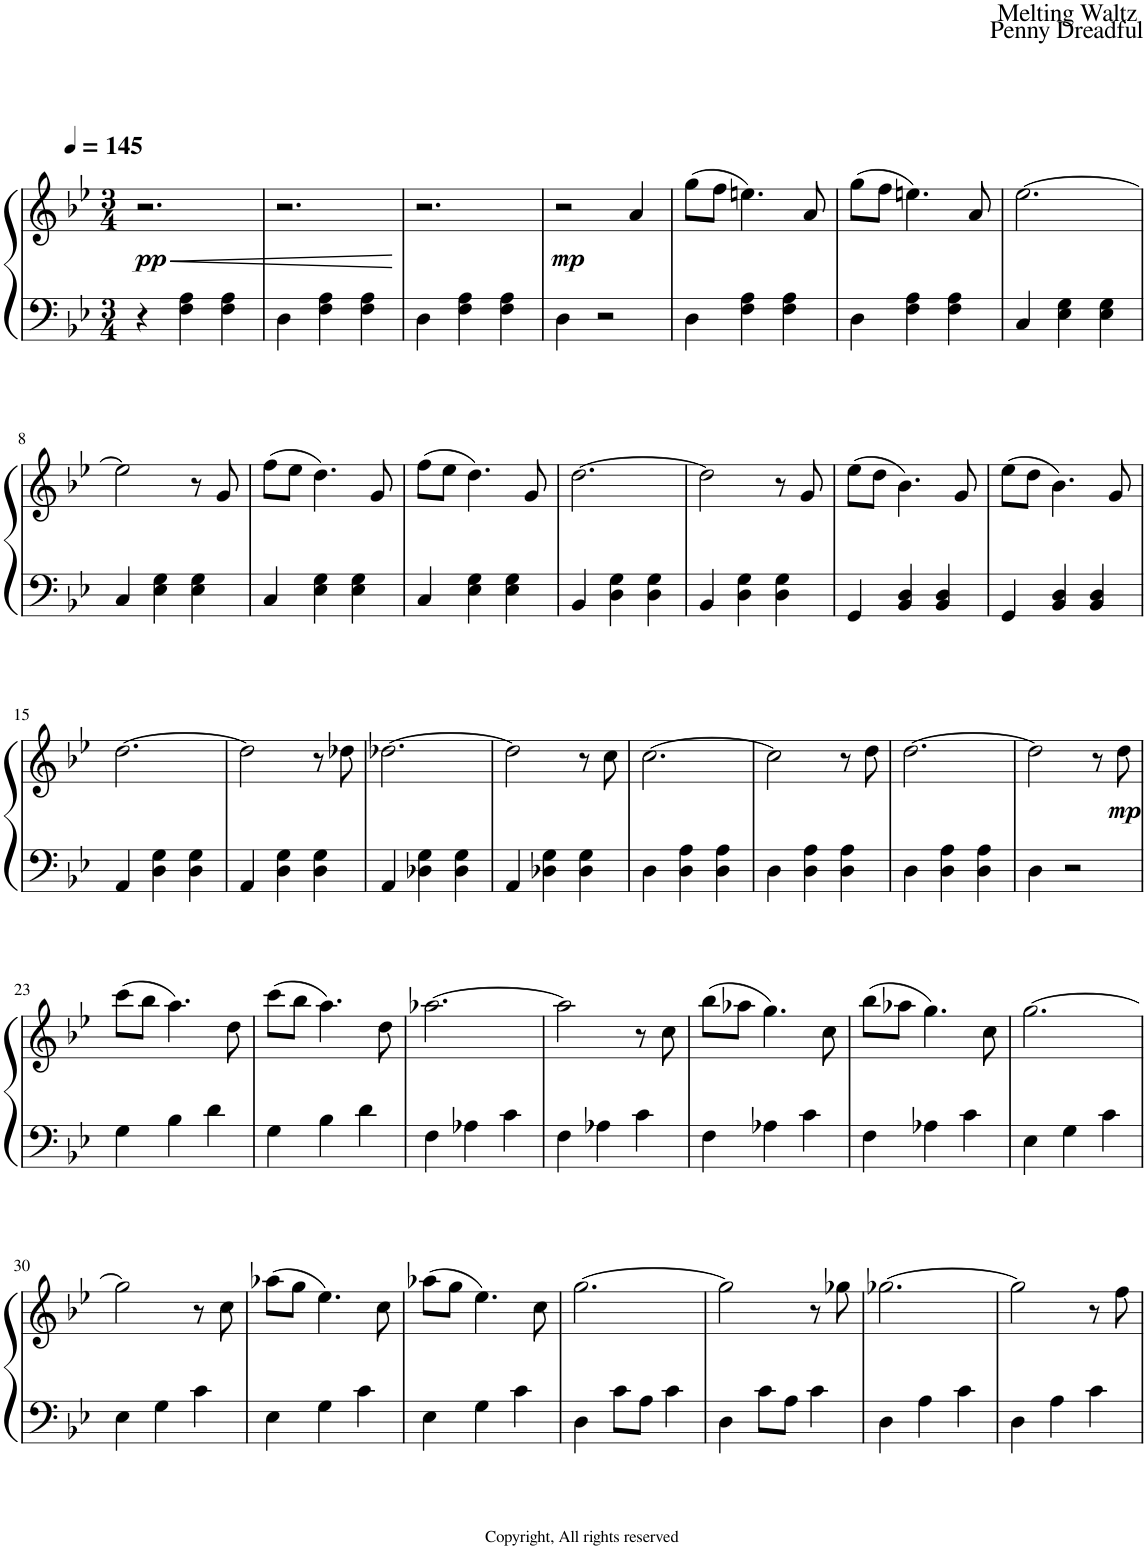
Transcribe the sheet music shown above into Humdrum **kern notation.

**kern	**kern	**dynam
*part1	*part1	*part1
*staff2	*staff1	*staff1/2
*I"Piano	*	*
*I'Pno.	*	*
*clefF4	*clefG2	*
*k[b-e-]	*k[b-e-]	*
*M3/4	*M3/4	*
*MM145	*MM145	*
=1	=1	=1
!	!	!LO:HP:b
!	!	!LO:DY:n=1:b
4r	2.r	< pp
4F\ 4A\	.	.
4F\ 4A\	.	.
=2	=2	=2
4D\	2.r	.
4F\ 4A\	.	.
4F\ 4A\	.	.
.	.	[
=3	=3	=3
4D\	2.r	.
4F\ 4A\	.	.
4F\ 4A\	.	.
=4	=4	=4
!	!	!LO:DY:b
4D\	2r	mp
2r	.	.
.	4a/	.
=5	=5	=5
4D\	(8gg\L	.
.	8ff\J	.
4F\ 4A\	4.een\)	.
4F\ 4A\	.	.
.	8a/	.
=6	=6	=6
4D\	(8gg\L	.
.	8ff\J	.
4F\ 4A\	4.een\)	.
4F\ 4A\	.	.
.	8a/	.
=7	=7	=7
4C/	[2.ee-\	.
4E-\ 4G\	.	.
4E-\ 4G\	.	.
!!LO:LB:g=z
=8	=8	=8
4C/	2ee-\]	.
4E-\ 4G\	.	.
4E-\ 4G\	8r	.
.	8g/	.
=9	=9	=9
4C/	(8ff\L	.
.	8ee-\J	.
4E-\ 4G\	4.dd\)	.
4E-\ 4G\	.	.
.	8g/	.
=10	=10	=10
4C/	(8ff\L	.
.	8ee-\J	.
4E-\ 4G\	4.dd\)	.
4E-\ 4G\	.	.
.	8g/	.
=11	=11	=11
4BB-/	[2.dd\	.
4D\ 4G\	.	.
4D\ 4G\	.	.
=12	=12	=12
4BB-/	2dd\]	.
4D\ 4G\	.	.
4D\ 4G\	8r	.
.	8g/	.
=13	=13	=13
4GG/	(8ee-\L	.
.	8dd\J	.
4BB-/ 4D/	4.b-\)	.
4BB-/ 4D/	.	.
.	8g/	.
=14	=14	=14
4GG/	(8ee-\L	.
.	8dd\J	.
4BB-/ 4D/	4.b-\)	.
4BB-/ 4D/	.	.
.	8g/	.
!!LO:LB:g=z
=15	=15	=15
4AA/	[2.dd\	.
4D\ 4G\	.	.
4D\ 4G\	.	.
=16	=16	=16
4AA/	2dd\]	.
4D\ 4G\	.	.
4D\ 4G\	8r	.
.	8dd-X\	.
=17	=17	=17
4AA/	[2.dd-X\	.
4D-X\ 4G\	.	.
4D-\ 4G\	.	.
=18	=18	=18
4AA/	2dd-\]	.
4D-X\ 4G\	.	.
4D-\ 4G\	8r	.
.	8cc\	.
=19	=19	=19
4D\	[2.cc\	.
4D\ 4A\	.	.
4D\ 4A\	.	.
=20	=20	=20
4D\	2cc\]	.
4D\ 4A\	.	.
4D\ 4A\	8r	.
.	8dd\	.
=21	=21	=21
4D\	[2.dd\	.
4D\ 4A\	.	.
4D\ 4A\	.	.
=22	=22	=22
4D\	2dd\]	.
2r	.	.
.	8r	.
!	!	!LO:DY:b
.	8dd\	mp
!!LO:LB:g=z
=23	=23	=23
4G\	(8ccc\L	.
.	8bb-\J	.
4B-\	4.aa\)	.
4d\	.	.
.	8dd\	.
=24	=24	=24
4G\	(8ccc\L	.
.	8bb-\J	.
4B-\	4.aa\)	.
4d\	.	.
.	8dd\	.
=25	=25	=25
4F\	[2.aa-X\	.
4A-X\	.	.
4c\	.	.
=26	=26	=26
4F\	2aa-\]	.
4A-X\	.	.
4c\	8r	.
.	8cc\	.
=27	=27	=27
4F\	(8bb-\L	.
.	8aa-X\J	.
4A-X\	4.gg\)	.
4c\	.	.
.	8cc\	.
=28	=28	=28
4F\	(8bb-\L	.
.	8aa-X\J	.
4A-X\	4.gg\)	.
4c\	.	.
.	8cc\	.
=29	=29	=29
4E-\	[2.gg\	.
4G\	.	.
4c\	.	.
!!LO:LB:g=z
=30	=30	=30
4E-\	2gg\]	.
4G\	.	.
4c\	8r	.
.	8cc\	.
=31	=31	=31
4E-\	(8aa-X\L	.
.	8gg\J	.
4G\	4.ee-\)	.
4c\	.	.
.	8cc\	.
=32	=32	=32
4E-\	(8aa-X\L	.
.	8gg\J	.
4G\	4.ee-\)	.
4c\	.	.
.	8cc\	.
=33	=33	=33
4D\	[2.gg\	.
8c\L	.	.
8A\J	.	.
4c\	.	.
=34	=34	=34
4D\	2gg\]	.
8c\L	.	.
8A\J	.	.
4c\	8r	.
.	8gg-X\	.
=35	=35	=35
4D\	[2.gg-X\	.
4A\	.	.
4c\	.	.
=36	=36	=36
4D\	2gg-\]	.
4A\	.	.
4c\	8r	.
.	8ff\	.
=	=	=
*-	*-	*-
